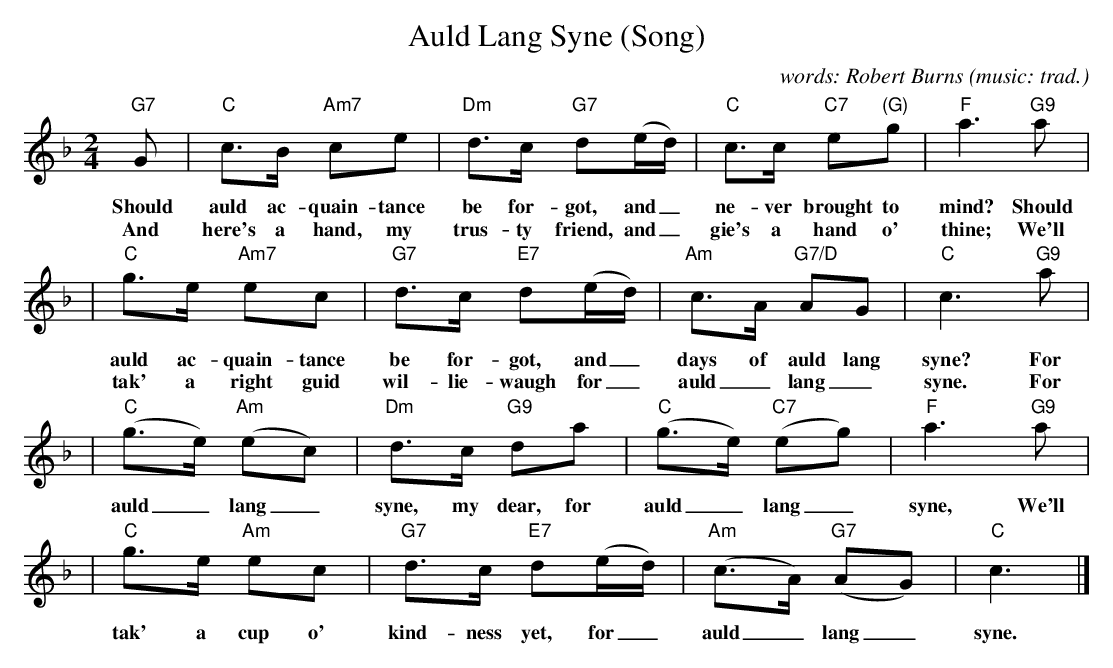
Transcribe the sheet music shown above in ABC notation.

X:1
T: Auld Lang Syne (Song)
C: words: Robert Burns
O: music: trad.
M: 2/4
L: 1/8
K: F
"G7"G | "C"c>B "Am7"ce | "Dm"d>c "G7"d(e/d/) | "C"c>c "C7"e"(G)"g | "F"a3 "G9"a |
w: Should auld ac-quain-tance be for-got, and_ ne-ver brought to mind? Should
w: And here's a hand, my trus-ty friend, and_ gie's a hand o' thine; We'll
| "C"g>e "Am7"ec | "G7"d>c "E7"d(e/d/) | "Am"c>A "G7/D"AG | "C"c3 "G9"a |
w: auld ac-quain-tance be for-got, and_ days of auld lang syne? For
w: tak' a right guid wil-lie-waugh for_ auld_ lang_ syne. For
| "C"(g>e) "Am"(ec) | "Dm"d>c "G9"da | "C"(g>e) "C7"(eg) | "F"a3 "G9"a |
w: auld_ lang_ syne, my dear, for auld_ lang_ syne, We'll
| "C"g>e "Am"ec | "G7"d>c "E7"d(e/d/) | "Am"(c>A) "G7"(AG) | "C"c3 |]
w: tak' a cup o' kind-ness yet, for_ auld_ lang_ syne.
